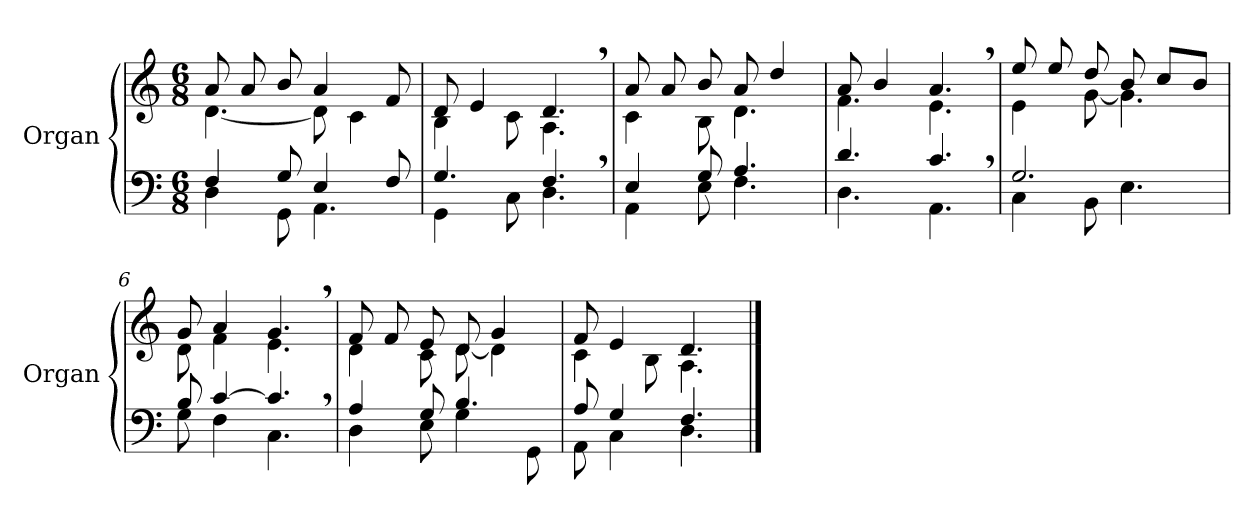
**kern	**kern
*part1	*part1
*staff2	*staff1
*I"Organ	*
*I'Organ	*
*clefF4	*clefG2
*M6/8	*M6/8
=1	=1
*^	*^
4F/	4D\	8a/	[<4.d\
.	.	8a/	.
8G/	8GG\	8b/	.
4E/	4.AA\	4a/	8d\]
.	.	.	4c\
8F/	.	8f/	.
=2	=2	=2	=2
4.G/	4GG\	8d/	4B\
.	.	4e/	.
.	8C\	.	8c\
4.F,</	4.D\	4.d,>/	4.A\
=3	=3	=3	=3
4E/	4AA\	8a/	4c\
.	.	8a/	.
8G/	8E\	8b/	8B\
4.A/	4.F\	8a/	4.d\
.	.	4dd/	.
=4	=4	=4	=4
4.d/	4.D\	8a/	4.f\
.	.	4b/	.
4.c,</	4.AA\	4.a,>/	4.e\
=5	=5	=5	=5
2.G/	4C\	8ee/	4e\
.	.	8ee/	.
.	8BB\	8dd/	[<8g\
.	4.E\	8b/	4.g\]
.	.	8cc/L	.
.	.	8b/J	.
=6	=6	=6	=6
8B/	8G\	8g/	8d\
[>4c/	4F\	4a/	4f\
4.c,</]	4.C\	4.g,>/	4.e\
=7	=7	=7	=7
4A/	4D\	8f/	4d\
.	.	8f/	.
8G/	8E\	8e/	8c\
4.B/	4G\	8d/	[<8d\
.	.	4g/	4d\]
.	8GG\	.	.
=8	=8	=8	=8
8A/	8AA\	8f/	4c\
4G/	4C\	4e/	.
.	.	.	8B\
4.F/	4.D\	4.d/	4.A\
*v	*v	*	*
*	*v	*v
==	==
*-	*-
